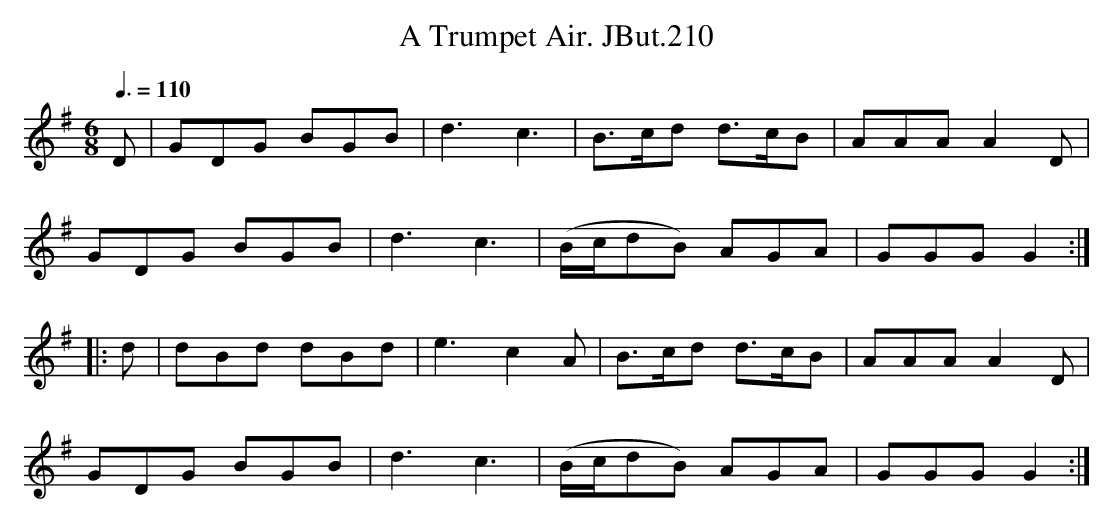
X:1
T:Trumpet Air. JBut.210, A
M:6/8
L:1/8
Q:3/8=110
K:G
D|GDG BGB|d3c3|B>cd d>cB|AAA A2D|
GDG BGB|d3c3|(B/c/dB) AGA|GGG G2:|
|:d|dBd dBd|e3 c2A|B>cd d>cB|AAA A2D|
GDG BGB|d3c3|(B/c/dB) AGA|GGG G2:|
